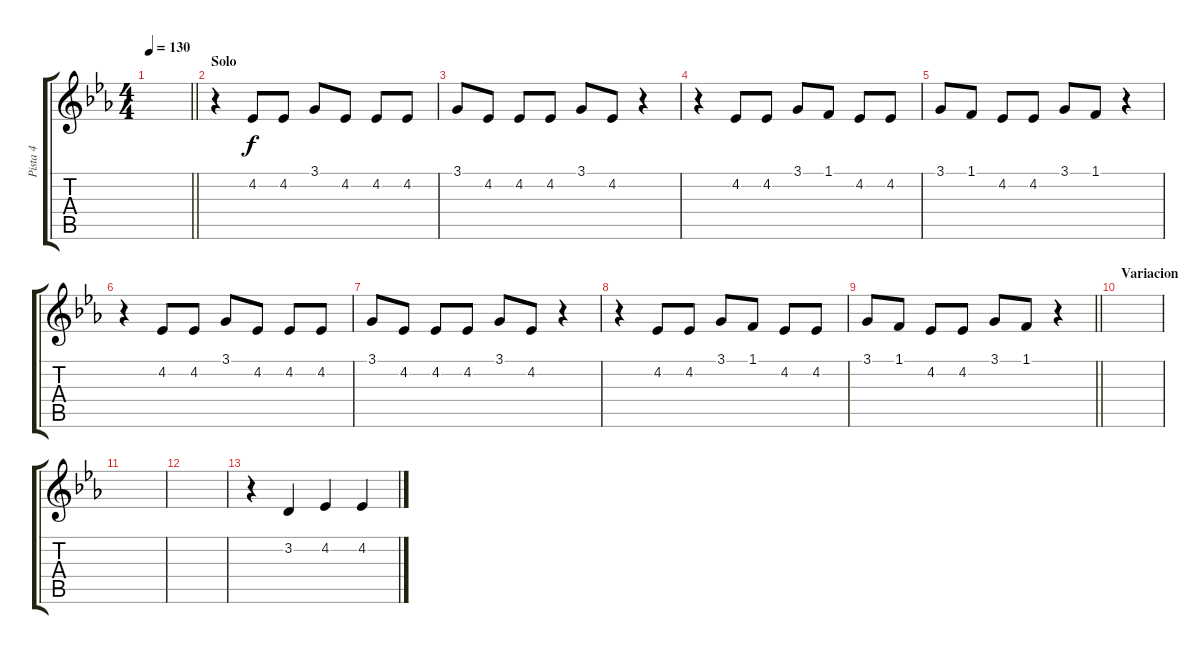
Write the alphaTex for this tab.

\track ("Pista 4" "Pista 4") {instrument lead2sawtooth}
\staff {score tabs}
\tuning (E4 B3 G3 D3 A2 E2) {hide}
\ts (4 4)
\tempo 130
\clef g2
\barLineRight lightlight
\ks eb
|
\section ("" "Solo")
r.4 4.2.8 4.2.8 3.1.8 4.2.8 4.2.8 4.2.8 |
3.1.8 4.2.8 4.2.8 4.2.8 3.1.8 4.2.8 r.4 |
r.4 4.2.8 4.2.8 3.1.8 1.1.8 4.2.8 4.2.8 |
3.1.8 1.1.8 4.2.8 4.2.8 3.1.8 1.1.8 r.4 |
r.4 4.2.8 4.2.8 3.1.8 4.2.8 4.2.8 4.2.8 |
3.1.8 4.2.8 4.2.8 4.2.8 3.1.8 4.2.8 r.4 |
r.4 4.2.8 4.2.8 3.1.8 1.1.8 4.2.8 4.2.8 |
\barLineRight lightlight
3.1.8 1.1.8 4.2.8 4.2.8 3.1.8 1.1.8 r.4 |
\section ("" "Variacion")
|
|
|
r.4 3.2.4 4.2.4 4.2.4
